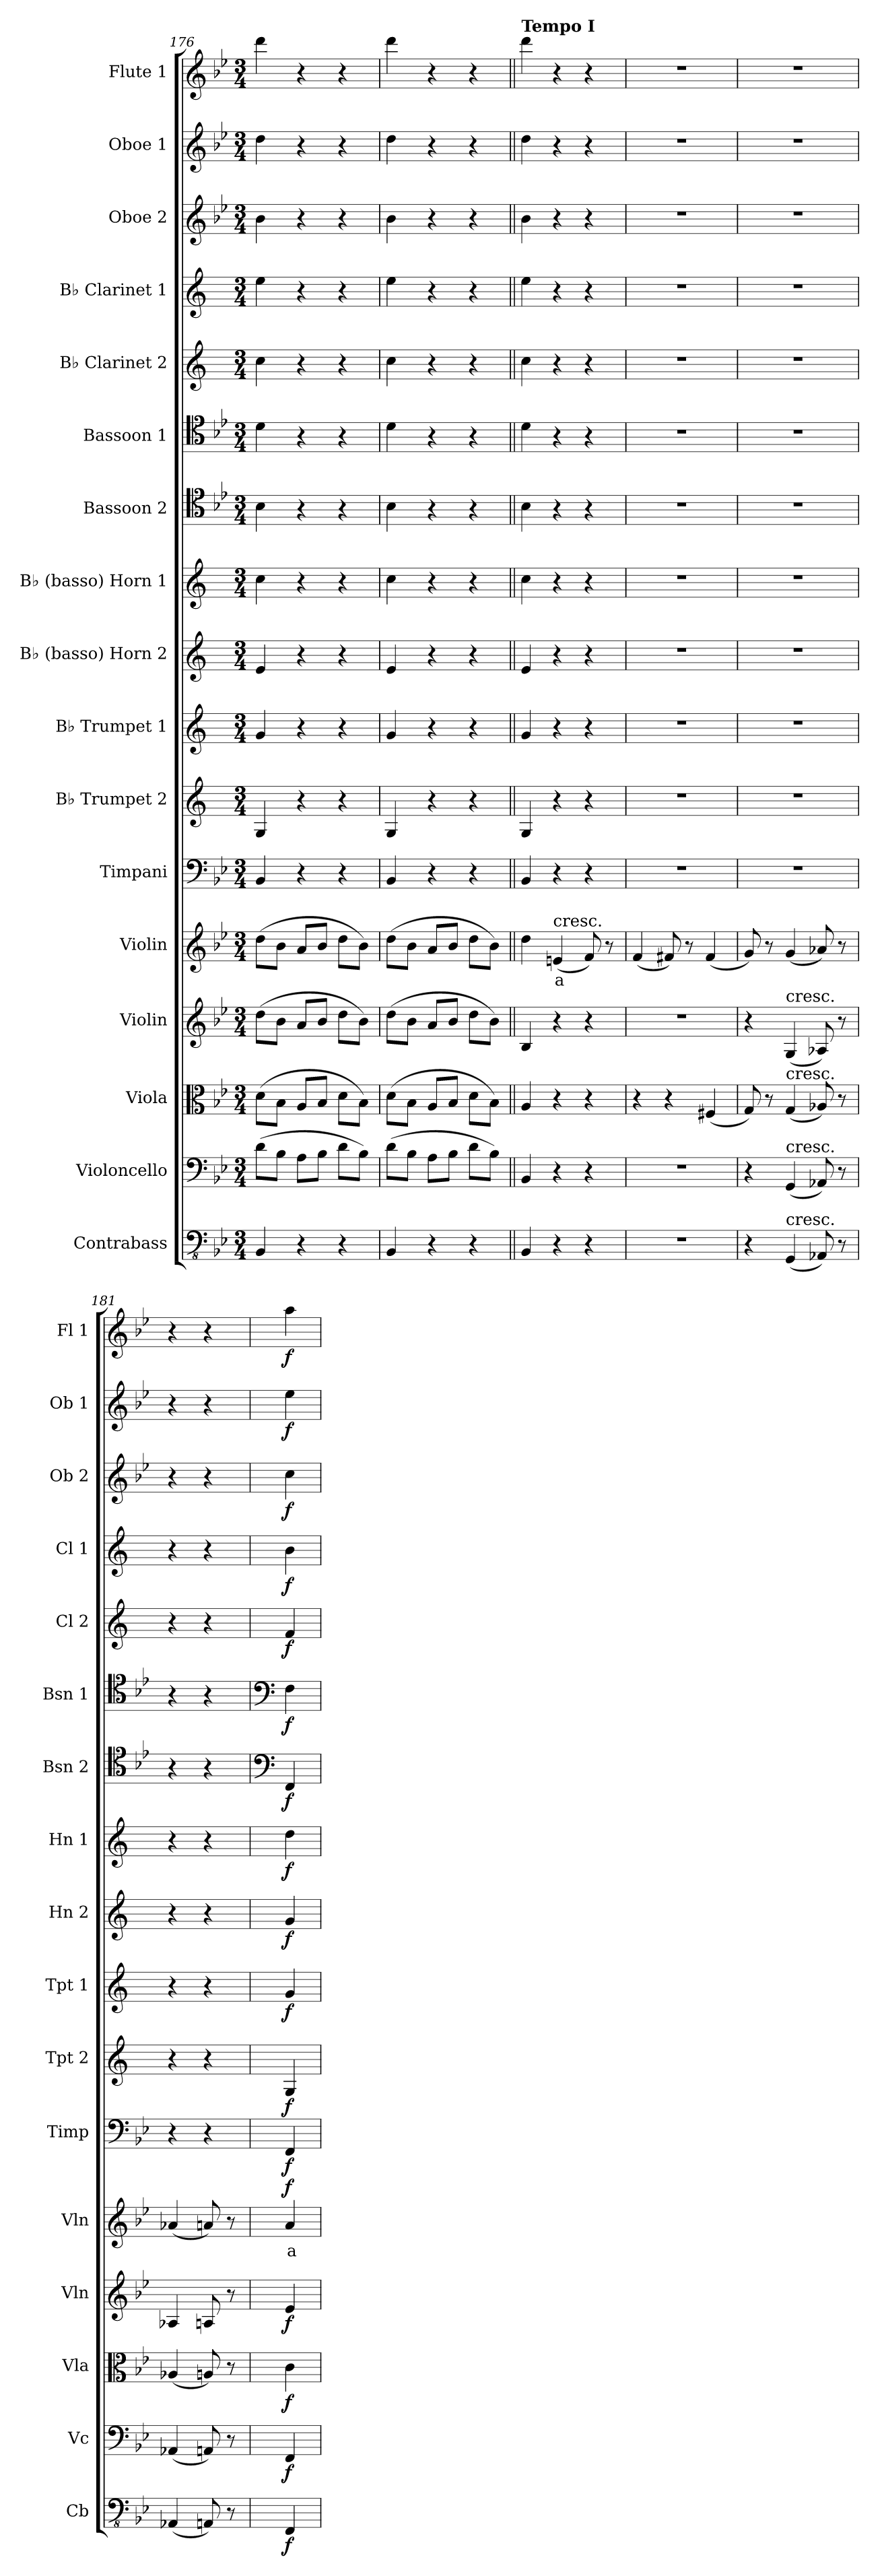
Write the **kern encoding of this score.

**kern	**dynam	**kern	**dynam	**kern	**dynam	**kern	**dynam	**kern	**text	**dynam	**kern	**dynam	**kern	**dynam	**kern	**dynam	**kern	**dynam	**kern	**dynam	**kern	**dynam	**kern	**dynam	**kern	**dynam	**kern	**dynam	**kern	**dynam	**kern	**dynam	**kern	**dynam
*part17	*part17	*part16	*part16	*part15	*part15	*part14	*part14	*part13	*part13	*part13	*part12	*part12	*part11	*part11	*part10	*part10	*part9	*part9	*part8	*part8	*part7	*part7	*part6	*part6	*part5	*part5	*part4	*part4	*part3	*part3	*part2	*part2	*part1	*part1
*staff17	*staff17	*staff16	*staff16	*staff15	*staff15	*staff14	*staff14	*staff13	*staff13	*staff13	*staff12	*staff12	*staff11	*staff11	*staff10	*staff10	*staff9	*staff9	*staff8	*staff8	*staff7	*staff7	*staff6	*staff6	*staff5	*staff5	*staff4	*staff4	*staff3	*staff3	*staff2	*staff2	*staff1	*staff1
*I"Contrabass	*	*I"Violoncello	*	*I"Viola	*	*I"Violin	*	*I"Violin	*	*	*I"Timpani	*	*I"B♭ Trumpet 2	*	*I"B♭ Trumpet 1	*	*I"B♭ (basso) Horn 2	*	*I"B♭ (basso) Horn 1	*	*I"Bassoon 2	*	*I"Bassoon 1	*	*I"B♭ Clarinet 2	*	*I"B♭ Clarinet 1	*	*I"Oboe 2	*	*I"Oboe 1	*	*I"Flute 1	*
*I'Cb	*	*I'Vc	*	*I'Vla	*	*I'Vln	*	*I'Vln	*	*	*I'Timp	*	*I'Tpt 2	*	*I'Tpt 1	*	*I'Hn 2	*	*I'Hn 1	*	*I'Bsn 2	*	*I'Bsn 1	*	*I'Cl 2	*	*I'Cl 1	*	*I'Ob 2	*	*I'Ob 1	*	*I'Fl 1	*
*clefFv4	*	*clefF4	*	*clefC3	*	*clefG2	*	*clefG2	*	*	*clefF4	*	*clefG2	*	*clefG2	*	*clefG2	*	*clefG2	*	*clefC4	*	*clefC4	*	*clefG2	*	*clefG2	*	*clefG2	*	*clefG2	*	*clefG2	*
*	*	*	*	*	*	*	*	*	*	*	*	*	*ITrd1c2	*	*ITrd1c2	*	*ITrd4c7	*	*ITrd4c7	*	*	*	*	*	*ITrd1c2	*	*ITrd1c2	*	*	*	*	*	*	*
*k[b-e-]	*	*k[b-e-]	*	*k[b-e-]	*	*k[b-e-]	*	*k[b-e-]	*	*	*k[b-e-]	*	*k[b-e-]	*	*k[b-e-]	*	*k[b-]	*	*k[b-]	*	*k[b-e-]	*	*k[b-e-]	*	*k[b-e-]	*	*k[b-e-]	*	*k[b-e-]	*	*k[b-e-]	*	*k[b-e-]	*
*M3/4	*	*M3/4	*	*M3/4	*	*M3/4	*	*M3/4	*	*	*M3/4	*	*M3/4	*	*M3/4	*	*M3/4	*	*M3/4	*	*M3/4	*	*M3/4	*	*M3/4	*	*M3/4	*	*M3/4	*	*M3/4	*	*M3/4	*
=176	=176	=176	=176	=176	=176	=176	=176	=176	=176	=176	=176	=176	=176	=176	=176	=176	=176	=176	=176	=176	=176	=176	=176	=176	=176	=176	=176	=176	=176	=176	=176	=176	=176	=176
4BBB-/	.	(8d\L	.	(8d\L	.	(8dd\L	.	(8dd\L	.	.	4BB-/	.	4F/	.	4f/	.	4A/	.	4f\	.	4B-\	.	4d\	.	4b-\	.	4dd\	.	4b-\	.	4dd\	.	4ddd\	.
.	.	8B-\J	.	8B-\J	.	8b-\J	.	8b-\J	.	.	.	.	.	.	.	.	.	.	.	.	.	.	.	.	.	.	.	.	.	.	.	.	.	.
4r	.	8A\L	.	8A/L	.	8a/L	.	8a/L	.	.	4r	.	4r	.	4r	.	4r	.	4r	.	4r	.	4r	.	4r	.	4r	.	4r	.	4r	.	4r	.
.	.	8B-\J	.	8B-/J	.	8b-/J	.	8b-/J	.	.	.	.	.	.	.	.	.	.	.	.	.	.	.	.	.	.	.	.	.	.	.	.	.	.
4r	.	8d\L	.	8d\L	.	8dd\L	.	8dd\L	.	.	4r	.	4r	.	4r	.	4r	.	4r	.	4r	.	4r	.	4r	.	4r	.	4r	.	4r	.	4r	.
.	.	8B-\J)	.	8B-\J)	.	8b-\J)	.	8b-\J)	.	.	.	.	.	.	.	.	.	.	.	.	.	.	.	.	.	.	.	.	.	.	.	.	.	.
=177	=177	=177	=177	=177	=177	=177	=177	=177	=177	=177	=177	=177	=177	=177	=177	=177	=177	=177	=177	=177	=177	=177	=177	=177	=177	=177	=177	=177	=177	=177	=177	=177	=177	=177
4BBB-/	.	(8d\L	.	(8d\L	.	(8dd\L	.	(8dd\L	.	.	4BB-/	.	4F/	.	4f/	.	4A/	.	4f\	.	4B-\	.	4d\	.	4b-\	.	4dd\	.	4b-\	.	4dd\	.	4ddd\	.
.	.	8B-\J	.	8B-\J	.	8b-\J	.	8b-\J	.	.	.	.	.	.	.	.	.	.	.	.	.	.	.	.	.	.	.	.	.	.	.	.	.	.
4r	.	8A\L	.	8A/L	.	8a/L	.	8a/L	.	.	4r	.	4r	.	4r	.	4r	.	4r	.	4r	.	4r	.	4r	.	4r	.	4r	.	4r	.	4r	.
.	.	8B-\J	.	8B-/J	.	8b-/J	.	8b-/J	.	.	.	.	.	.	.	.	.	.	.	.	.	.	.	.	.	.	.	.	.	.	.	.	.	.
4r	.	8d\L	.	8d\L	.	8dd\L	.	8dd\L	.	.	4r	.	4r	.	4r	.	4r	.	4r	.	4r	.	4r	.	4r	.	4r	.	4r	.	4r	.	4r	.
.	.	8B-\J)	.	8B-\J)	.	8b-\J)	.	8b-\J)	.	.	.	.	.	.	.	.	.	.	.	.	.	.	.	.	.	.	.	.	.	.	.	.	.	.
=178||	=178||	=178||	=178||	=178||	=178||	=178||	=178||	=178||	=178||	=178||	=178||	=178||	=178||	=178||	=178||	=178||	=178||	=178||	=178||	=178||	=178||	=178||	=178||	=178||	=178||	=178||	=178||	=178||	=178||	=178||	=178||	=178||	=178||	=178||
*	*	*	*	*	*	*	*	*	*	*	*	*	*	*	*	*	*	*	*	*	*	*	*	*	*	*	*	*	*	*	*	*	*MM300	*
!	!	!	!	!	!	!	!	!	!	!	!	!	!	!	!	!	!	!	!	!	!	!	!	!	!	!	!	!	!	!	!	!	!LO:TX:a:B:t=Tempo I	!
4BBB-/	.	4BB-/	.	4A/	.	4B-/	.	4dd\	.	.	4BB-/	.	4F/	.	4f/	.	4A/	.	4f\	.	4B-\	.	4d\	.	4b-\	.	4dd\	.	4b-\	.	4dd\	.	4ddd\	.
!	!	!	!	!	!	!	!	!LO:TX:a:t=cresc.	!	!	!	!	!	!	!	!	!	!	!	!	!	!	!	!	!	!	!	!	!	!	!	!	!	!
!	!	!	!	!	!	!	!	!	!LO:LY:b:color=#FF0000	!	!	!	!	!	!	!	!	!	!	!	!	!	!	!	!	!	!	!	!	!	!	!	!	!
4r	.	4r	.	4r	.	4r	.	(4en/	a	.	4r	.	4r	.	4r	.	4r	.	4r	.	4r	.	4r	.	4r	.	4r	.	4r	.	4r	.	4r	.
4r	.	4r	.	4r	.	4r	.	8f/)	.	.	4r	.	4r	.	4r	.	4r	.	4r	.	4r	.	4r	.	4r	.	4r	.	4r	.	4r	.	4r	.
.	.	.	.	.	.	.	.	8r	.	.	.	.	.	.	.	.	.	.	.	.	.	.	.	.	.	.	.	.	.	.	.	.	.	.
=179	=179	=179	=179	=179	=179	=179	=179	=179	=179	=179	=179	=179	=179	=179	=179	=179	=179	=179	=179	=179	=179	=179	=179	=179	=179	=179	=179	=179	=179	=179	=179	=179	=179	=179
2.r	.	2.r	.	4r	.	2.r	.	(4f/	.	.	2.r	.	2.r	.	2.r	.	2.r	.	2.r	.	2.r	.	2.r	.	2.r	.	2.r	.	2.r	.	2.r	.	2.r	.
.	.	.	.	4r	.	.	.	8f#X/)	.	.	.	.	.	.	.	.	.	.	.	.	.	.	.	.	.	.	.	.	.	.	.	.	.	.
.	.	.	.	.	.	.	.	8r	.	.	.	.	.	.	.	.	.	.	.	.	.	.	.	.	.	.	.	.	.	.	.	.	.	.
.	.	.	.	(4F#X/	.	.	.	(4f#/	.	.	.	.	.	.	.	.	.	.	.	.	.	.	.	.	.	.	.	.	.	.	.	.	.	.
=180	=180	=180	=180	=180	=180	=180	=180	=180	=180	=180	=180	=180	=180	=180	=180	=180	=180	=180	=180	=180	=180	=180	=180	=180	=180	=180	=180	=180	=180	=180	=180	=180	=180	=180
4r	.	4r	.	8G/)	.	4r	.	8g/)	.	.	2.r	.	2.r	.	2.r	.	2.r	.	2.r	.	2.r	.	2.r	.	2.r	.	2.r	.	2.r	.	2.r	.	2.r	.
.	.	.	.	8r	.	.	.	8r	.	.	.	.	.	.	.	.	.	.	.	.	.	.	.	.	.	.	.	.	.	.	.	.	.	.
!	!	!	!	!	!	!LO:TX:a:t=cresc.	!	!	!	!	!	!	!	!	!	!	!	!	!	!	!	!	!	!	!	!	!	!	!	!	!	!	!	!
!	!	!	!	!LO:TX:a:t=cresc.	!	!	!	!	!	!	!	!	!	!	!	!	!	!	!	!	!	!	!	!	!	!	!	!	!	!	!	!	!	!
!	!	!LO:TX:a:t=cresc.	!	!	!	!	!	!	!	!	!	!	!	!	!	!	!	!	!	!	!	!	!	!	!	!	!	!	!	!	!	!	!	!
!LO:TX:a:t=cresc.	!	!	!	!	!	!	!	!	!	!	!	!	!	!	!	!	!	!	!	!	!	!	!	!	!	!	!	!	!	!	!	!	!	!
(4GGG/	.	(4GG/	.	(4G/	.	(4G/	.	(4g/	.	.	.	.	.	.	.	.	.	.	.	.	.	.	.	.	.	.	.	.	.	.	.	.	.	.
8AAA-X/)	.	8AA-X/)	.	8A-X/)	.	8A-X/)	.	8a-X/)	.	.	.	.	.	.	.	.	.	.	.	.	.	.	.	.	.	.	.	.	.	.	.	.	.	.
8r	.	8r	.	8r	.	8r	.	8r	.	.	.	.	.	.	.	.	.	.	.	.	.	.	.	.	.	.	.	.	.	.	.	.	.	.
=181	=181	=181	=181	=181	=181	=181	=181	=181	=181	=181	=181	=181	=181	=181	=181	=181	=181	=181	=181	=181	=181	=181	=181	=181	=181	=181	=181	=181	=181	=181	=181	=181	=181	=181
(4AAA-X/	.	(4AA-X/	.	(4A-X/	.	4A-X/	.	(4a-X/	.	.	4r	.	4r	.	4r	.	4r	.	4r	.	4r	.	4r	.	4r	.	4r	.	4r	.	4r	.	4r	.
8AAAn/)	.	8AAn/)	.	8An/)	.	8An/	.	8an/)	.	.	4r	.	4r	.	4r	.	4r	.	4r	.	4r	.	4r	.	4r	.	4r	.	4r	.	4r	.	4r	.
8r	.	8r	.	8r	.	8r	.	8r	.	.	.	.	.	.	.	.	.	.	.	.	.	.	.	.	.	.	.	.	.	.	.	.	.	.
!!LO:PB:g=z
=182	=182	=182	=182	=182	=182	=182	=182	=182	=182	=182	=182	=182	=182	=182	=182	=182	=182	=182	=182	=182	=182	=182	=182	=182	=182	=182	=182	=182	=182	=182	=182	=182	=182	=182
*	*	*	*	*	*	*	*	*	*	*	*	*	*	*	*	*	*	*	*	*	*clefF4	*	*clefF4	*	*	*	*	*	*	*	*	*	*	*
!	!LO:DY:b	!	!LO:DY:b	!	!LO:DY:b	!	!LO:DY:b	!	!LO:LY:b:color=#FF0000	!LO:DY:b	!	!LO:DY:b	!	!LO:DY:b	!	!LO:DY:b	!	!LO:DY:b	!	!LO:DY:b	!	!LO:DY:b	!	!LO:DY:b	!	!LO:DY:b	!	!LO:DY:b	!	!LO:DY:b	!	!LO:DY:b	!	!LO:DY:b
4FFF/	f	4FF/	f	4c\	f	4e-/	f	4a/	a	f	4FF/	f	4F/	f	4f/	f	4c/	f	4g\	f	4FF/	f	4F\	f	4e-/	f	4a\	f	4cc\	f	4ee-\	f	4aa\	f
=	=	=	=	=	=	=	=	=	=	=	=	=	=	=	=	=	=	=	=	=	=	=	=	=	=	=	=	=	=	=	=	=	=	=
*-	*-	*-	*-	*-	*-	*-	*-	*-	*-	*-	*-	*-	*-	*-	*-	*-	*-	*-	*-	*-	*-	*-	*-	*-	*-	*-	*-	*-	*-	*-	*-	*-	*-	*-
